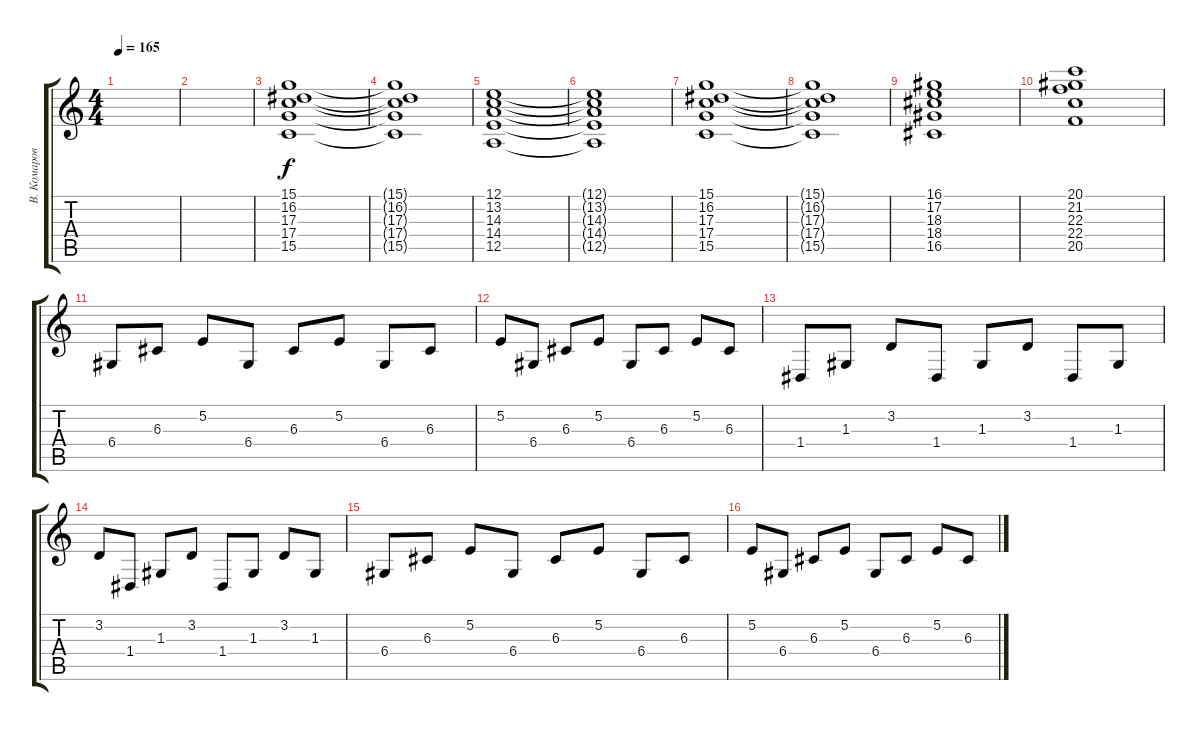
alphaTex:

\track ("В. Комаров" "В. Комаров") {instrument drawbarorgan}
\staff {score tabs}
\tuning (E4 B3 G3 D3 A2 E2) {hide}
\ts (4 4)
\tempo 165
\clef g2
\ks c
|
|
(15.1 16.2 17.3 17.4 15.5).1 |
(15.1{t} 16.2{t} 17.3{t} 17.4{t} 15.5{t}).1 |
(12.1 13.2 14.3 14.4 12.5).1 |
(12.1{t} 13.2{t} 14.3{t} 14.4{t} 12.5{t}).1 |
(15.1 16.2 17.3 17.4 15.5).1 |
(15.1{t} 16.2{t} 17.3{t} 17.4{t} 15.5{t}).1 |
(16.1 17.2 18.3 18.4 16.5).1 |
(20.1 21.2 22.3 22.4 20.5).1 |
6.4.8 6.3.8 5.2.8 6.4.8 6.3.8 5.2.8 6.4.8 6.3.8 |
5.2.8 6.4.8 6.3.8 5.2.8 6.4.8 6.3.8 5.2.8 6.3.8 |
1.4.8 1.3.8 3.2.8 1.4.8 1.3.8 3.2.8 1.4.8 1.3.8 |
3.2.8 1.4.8 1.3.8 3.2.8 1.4.8 1.3.8 3.2.8 1.3.8 |
6.4.8 6.3.8 5.2.8 6.4.8 6.3.8 5.2.8 6.4.8 6.3.8 |
5.2.8 6.4.8 6.3.8 5.2.8 6.4.8 6.3.8 5.2.8 6.3.8
